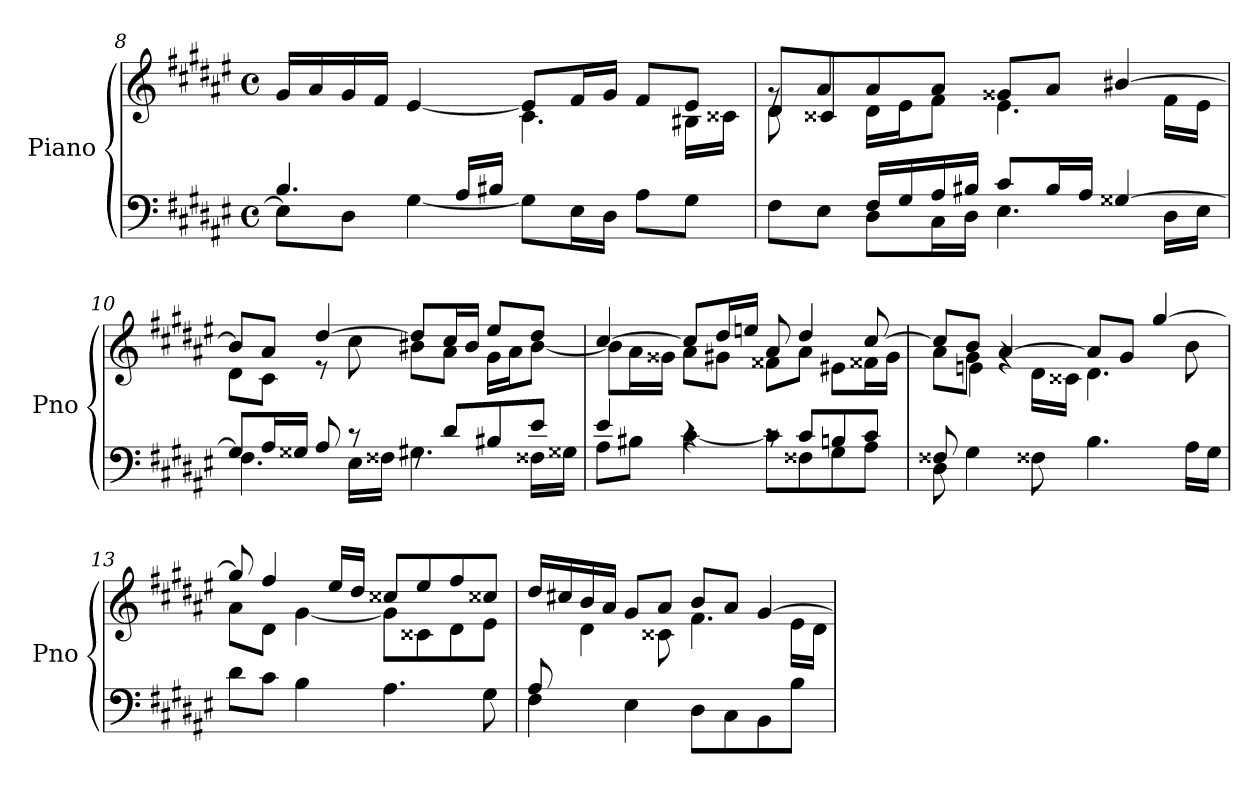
**kern	**kern
*part1	*part1
*staff2	*staff1
*I"Piano	*
*I'Pno	*
*clefF4	*clefG2
*k[f#c#g#d#a#e#]	*k[f#c#g#d#a#e#]
*M4/4	*M4/4
*met(c)	*met(c)
=8	=8
*^	*^
4.B/	8E#\L]	16g#/LL	2ryy
.	.	16a#/	.
.	8D#\J	16g#/	.
.	.	16f#/JJ	.
.	[4G#\	[4e#/	.
16A#/LL	.	.	.
16B#X/JJ	.	.	.
2ryy	8G#\L]	8e#/L]	4.c#\
.	16E#\L	16f#/L	.
.	16D#\JJ	16g#/JJ	.
.	8A#\L	8f#/L	.
.	8G#\J	8e#/J	16B#X\LL
.	.	.	16c##X\JJ
!!LO:LB:g=z
=9	=9	=9	=9
*	*	*	*^
8ryy	8F#\L	8rg	8d#/L	8d#\L
8G#/J	8E#\J	8a#/L	8c##X/J	2..ryy
16F#/LL	8D#\L	8a#/	16d#\LL	.
16G#/	.	.	16e#\J	.
16A#/	16C#\L	8a#/J	8f#\J	.
16B#X/JJ	16D#\JJ	.	.	.
8c#/L	4.E#\	8g##X/L	4.e#\	.
16B#/L	.	8a#/J	.	.
16A#/JJ	.	.	.	.
[4G##X/	.	[4b#X/	.	.
.	16D#\LL	.	16f#\LL	.
.	16E#\JJ	.	16e#\JJ	.
*	*	*	*v	*v
=10	=10	=10	=10
8G##/L]	4.F#\	8b#/L]	8d#\L
16A#/L	.	8a#/J	8c#\J
16G##X/JJ	.	.	.
8A#/	.	[4dd#/	8r
8r	16E#\LL	.	8cc#\
.	16F##X\JJ	.	.
8rF	4.G#X\	8dd#/L]	8b#X\L
8d#/L	.	16cc#/L	8a#\J
.	.	16b#/JJ	.
8B#X/	.	8ee#/L	16g#\LL
.	.	.	16a#\J
8e#/J	16F##X\LL	8dd#/J	[8b#\J
.	16G##X\JJ	.	.
=11	=11	=11	=11
4e#/	8A#\L	[4cc#/	8b#\L]
.	8B#X\J	.	16a#\L
.	.	.	16g##X\JJ
4rc	[4c#\	8cc#/L]	8a#\L
.	.	16dd#/L	8g#X\J
.	.	16een/JJ	.
8rc	8c#\L]	8a#/	8f##X\L
8c#/L	8F##X\	4dd#/	8a#\J
8Bn/	8G#\	.	8e#X\L
8c#/J	8A#\J	[8cc#/	16f##X\L
.	.	.	16g#\JJ
!!LO:LB:g=z
=12	=12	=12	=12
*	*	*	*^
8F##X/	8D#\	8cc#/L]	8a#\L	8ryy
4.ryy	4G#\	8b/J	8g#\J	4en\
.	.	[4a#/	4rg	.
.	8F##X\	.	.	16d#\LL
.	.	.	.	16c##X\JJ
4.B\	2ryy	8a#/L]	4.d#\	2ryy
.	.	8g#/J	.	.
.	.	[4gg#/	.	.
16A#\LL	.	.	8b\	.
16G#\JJ	.	.	.	.
*v	*v	*	*	*
*	*	*v	*v
=13	=13	=13
8d#\L	8gg#/]	8a#\L
8c#\J	4ff#/	8d#\J
4B\	.	[4g#\
.	16ee#/LL	.
.	16dd#/JJ	.
4.A#\	8cc##X/L	8g#\L]
.	8ee#/	8c##X\
.	8ff#/	8d#\
8G#\	8cc##X/J	8e#\J
=14	=14	=14
*^	*	*
8A#/	4F#\	16dd#/LL	8ryy
.	.	16cc#X/	.
2..ryy	.	16b/	4d#\
.	.	16a#/JJ	.
.	4E#\	8g#/L	.
.	.	8a#/J	8c##X\
.	8D#\L	8b/L	4.f#\
.	8C#\	8a#/J	.
.	8BB\	[4g#/	.
.	8B\J	.	16e#\LL
.	.	.	16d#\JJ
*v	*v	*	*
*	*v	*v
=	=
*-	*-
